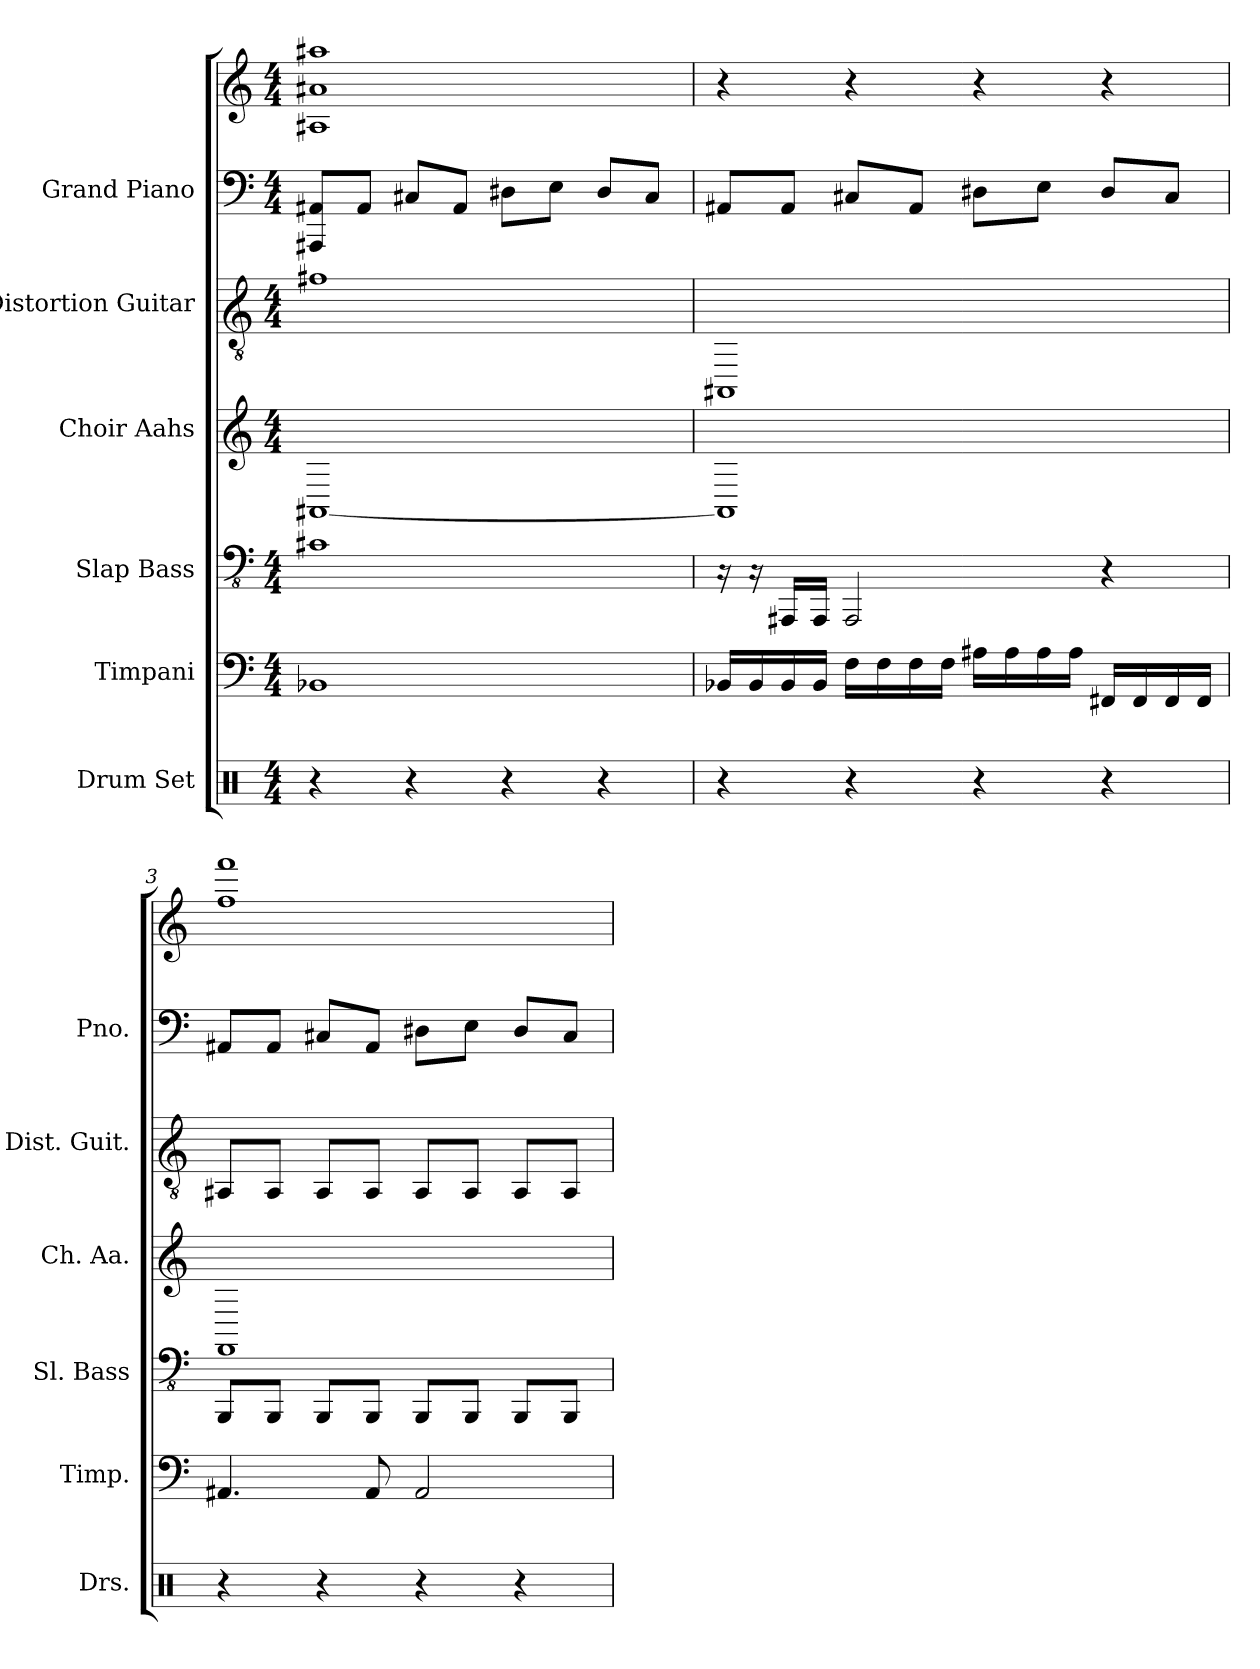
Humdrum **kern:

**kern	**kern	**kern	**kern	**kern	**kern	**kern
*part6	*part5	*part4	*part3	*part2	*part1	*part1
*staff7	*staff6	*staff5	*staff4	*staff3	*staff2	*staff1
*I"Drum Set	*I"Timpani	*I"Slap Bass	*I"Choir Aahs	*I"Distortion Guitar	*I"Grand Piano	*
*I'Drs.	*I'Timp.	*I'Sl. Bass	*I'Ch. Aa.	*I'Dist. Guit.	*I'Pno.	*
*stria5	*stria5	*stria4	*stria5	*stria6	*stria5	*stria5
*clefX	*clefF4	*clefFv4	*clefG2	*clefGv2	*clefF4	*clefG2
*k[]	*k[]	*k[]	*k[]	*k[]	*k[]	*k[]
*M4/4	*M4/4	*M4/4	*M4/4	*M4/4	*M4/4	*M4/4
*MM150	*MM150	*MM150	*MM150	*MM150	*MM150	*MM150
=1	=1	=1	=1	=1	=1	=1
4r	1BB-X	1AA#X	[1AA#X	1a#X	8AA#X 8AAA#XL	1A#X 1a#X 1aa#X
.	.	.	.	.	8AA#J	.
4r	.	.	.	.	8C#XL	.
.	.	.	.	.	8AA#J	.
4r	.	.	.	.	8D#XL	.
.	.	.	.	.	8EJ	.
4r	.	.	.	.	8D#L	.
.	.	.	.	.	8C#J	.
=2	=2	=2	=2	=2	=2	=2
4r	16BB-XLL	16r	1AA#]	1AAA#X	8AA#XL	4r
.	16BB-	16r	.	.	.	.
.	16BB-	16AAAA#XLL	.	.	8AA#J	.
.	16BB-JJ	16AAAA#JJ	.	.	.	.
4r	16FLL	2AAAA#	.	.	8C#XL	4r
.	16F	.	.	.	.	.
.	16F	.	.	.	8AA#J	.
.	16FJJ	.	.	.	.	.
4r	16A#XLL	.	.	.	8D#XL	4r
.	16A#	.	.	.	.	.
.	16A#	.	.	.	8EJ	.
.	16A#JJ	.	.	.	.	.
4r	16FF#XLL	4r	.	.	8D#L	4r
.	16FF#	.	.	.	.	.
.	16FF#	.	.	.	8C#J	.
.	16FF#JJ	.	.	.	.	.
=3	=3	=3	=3	=3	=3	=3
4r	4.AA#X	8BBBBL	1FF	8AA#XL	8AA#XL	1ff 1fff
.	.	8BBBBJ	.	8AA#J	8AA#J	.
4r	.	8BBBBL	.	8AA#L	8C#XL	.
.	8AA#	8BBBBJ	.	8AA#J	8AA#J	.
4r	2AA#	8BBBBL	.	8AA#L	8D#XL	.
.	.	8BBBBJ	.	8AA#J	8EJ	.
4r	.	8BBBBL	.	8AA#L	8D#L	.
.	.	8BBBBJ	.	8AA#J	8C#J	.
=	=	=	=	=	=	=
*-	*-	*-	*-	*-	*-	*-
